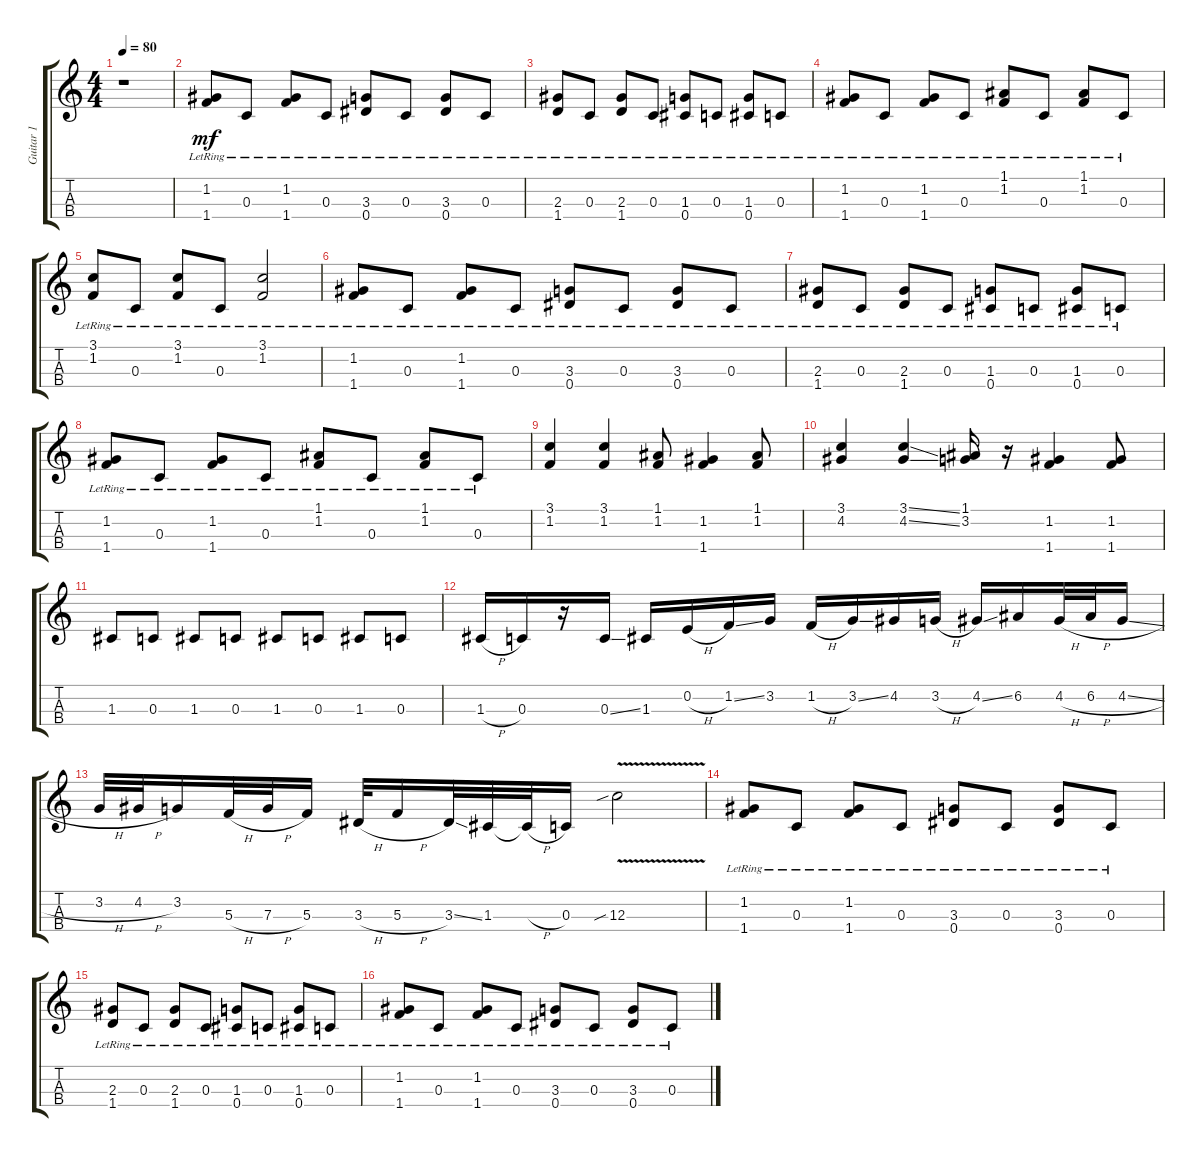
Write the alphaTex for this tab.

\track ("Guitar 1" "Guitar 1") {instrument shamisen}
\staff {score tabs}
\tuning (A4 E4 C4 G4) {hide}
\ts (4 4)
\tempo 80
\clef g2
\ks c
r.1{dy mf instrument shamisen} |
(1.2{lr} 1.4{lr}).8 0.3{lr}.8 (1.2{lr} 1.4{lr}).8 0.3{lr}.8 (3.3{lr} 0.4{lr}).8 0.3{lr}.8 (3.3{lr} 0.4{lr}).8 0.3{lr}.8 |
(2.3{lr} 1.4{lr}).8 0.3{lr}.8 (2.3{lr} 1.4{lr}).8 0.3{lr}.8 (1.3{lr} 0.4{lr}).8 0.3{lr}.8 (1.3{lr} 0.4{lr}).8 0.3{lr}.8 |
(1.2{lr} 1.4{lr}).8 0.3{lr}.8 (1.2{lr} 1.4{lr}).8 0.3{lr}.8 (1.1{lr} 1.2{lr}).8 0.3{lr}.8 (1.1{lr} 1.2{lr}).8 0.3{lr}.8 |
(3.1{lr} 1.2{lr}).8 0.3{lr}.8 (3.1{lr} 1.2{lr}).8 0.3{lr}.8 (3.1{lr} 1.2{lr}).2 |
(1.2{lr} 1.4{lr}).8 0.3{lr}.8 (1.2{lr} 1.4{lr}).8 0.3{lr}.8 (3.3{lr} 0.4{lr}).8 0.3{lr}.8 (3.3{lr} 0.4{lr}).8 0.3{lr}.8 |
(2.3{lr} 1.4{lr}).8 0.3{lr}.8 (2.3{lr} 1.4{lr}).8 0.3{lr}.8 (1.3{lr} 0.4{lr}).8 0.3{lr}.8 (1.3{lr} 0.4{lr}).8 0.3{lr}.8 |
(1.2{lr} 1.4{lr}).8 0.3{lr}.8 (1.2{lr} 1.4{lr}).8 0.3{lr}.8 (1.1{lr} 1.2{lr}).8 0.3{lr}.8 (1.1{lr} 1.2{lr}).8 0.3{lr}.8 |
(3.1 1.2).4 (3.1 1.2).4 (1.1 1.2).8 (1.2 1.4).4 (1.1 1.2).8 |
(3.1 4.2).4 (3.1{ss} 4.2{ss}).4 (1.1 3.2).16 r.16 (1.2 1.4).4 (1.2 1.4).8 |
1.3.8 0.3.8 1.3.8 0.3.8 1.3.8 0.3.8 1.3.8 0.3.8 |
1.3{h}.16 0.3.16 r.16 0.3{ss}.16 1.3.16 0.2{h}.16 1.2{ss}.16 3.2.16 1.2{h}.16 3.2{ss}.16 4.2.16 3.2{h}.16 4.2{ss}.16 6.2.16 4.2{h}.32 6.2{h}.32 4.2{sl}.16 |
3.2{h}.32 4.2{h}.32 3.2.16 5.3{h}.32 7.3{h}.32 5.3.16 3.3{h}.32 5.3{h}.16 3.3{ss}.32 1.3.32 1.3{h t}.32 0.3.16 12.3{v sib}.2 |
(1.2{lr} 1.4{lr}).8 0.3{lr}.8 (1.2{lr} 1.4{lr}).8 0.3{lr}.8 (3.3{lr} 0.4{lr}).8 0.3{lr}.8 (3.3{lr} 0.4{lr}).8 0.3{lr}.8 |
(2.3{lr} 1.4{lr}).8 0.3{lr}.8 (2.3{lr} 1.4{lr}).8 0.3{lr}.8 (1.3{lr} 0.4{lr}).8 0.3{lr}.8 (1.3{lr} 0.4{lr}).8 0.3{lr}.8 |
(1.2{lr} 1.4{lr}).8 0.3{lr}.8 (1.2{lr} 1.4{lr}).8 0.3{lr}.8 (3.3{lr} 0.4{lr}).8 0.3{lr}.8 (3.3{lr} 0.4{lr}).8 0.3{lr}.8
